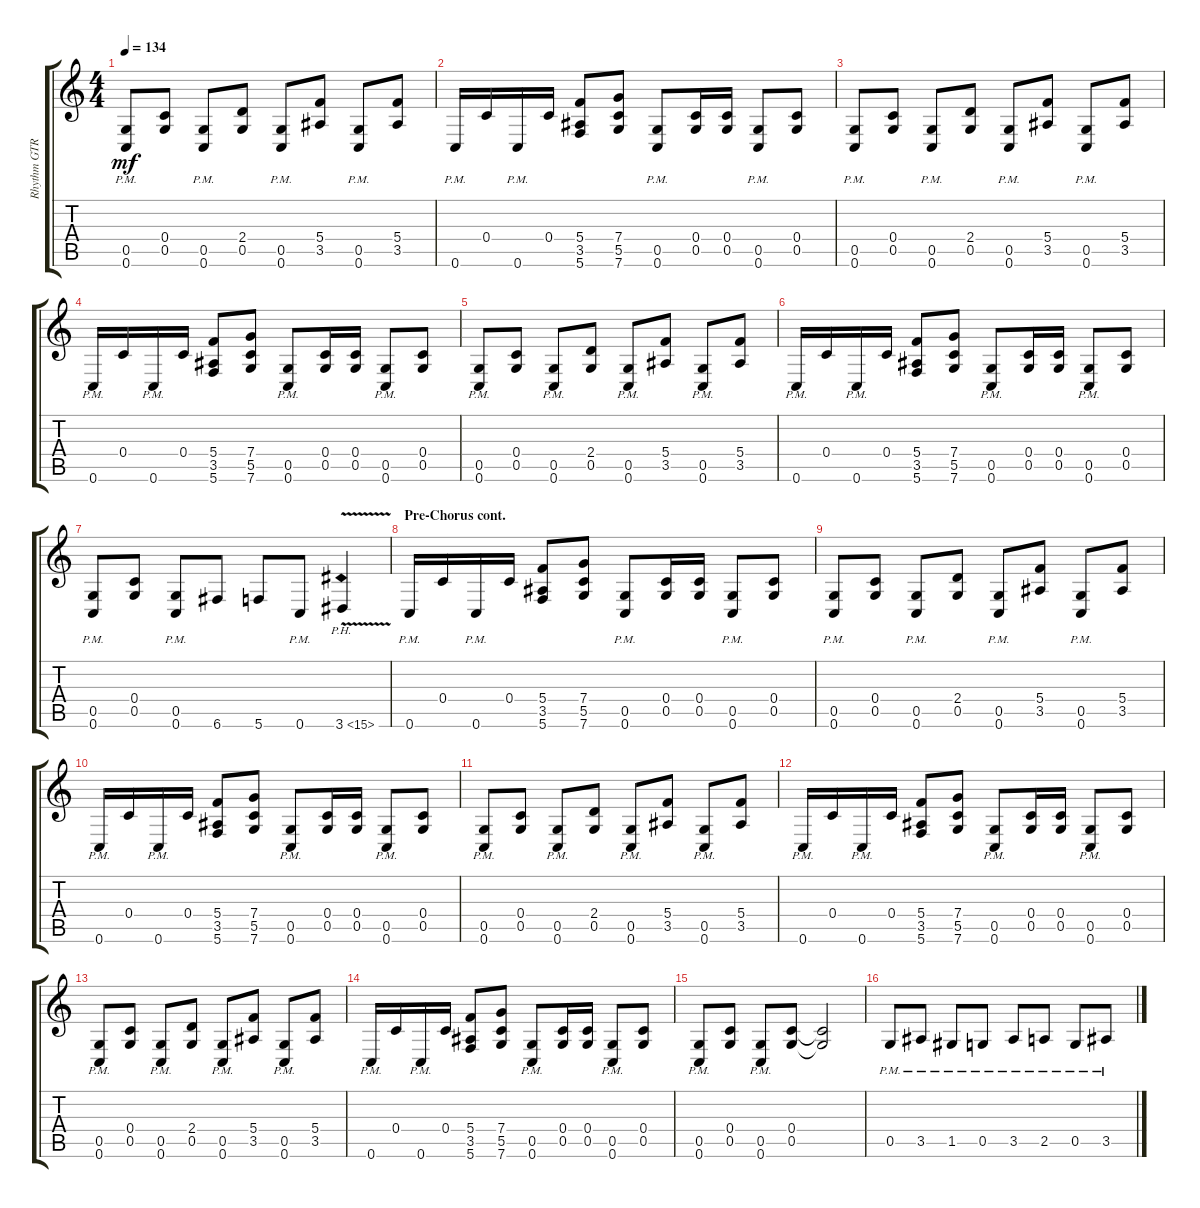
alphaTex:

\track ("Rhythm GTR 2" "Rhythm GTR") {instrument distortionguitar}
\staff {score tabs}
\tuning (D4 A3 F3 C3 G2 C2) {hide}
\ts (4 4)
\tempo 134
\clef g2
\ks aminor
(0.5{pm} 0.6{pm}).8{dy mf} (0.4 0.5).8 (0.5{pm} 0.6{pm}).8 (2.4 0.5).8 (0.5{pm} 0.6{pm}).8 (5.4 3.5).8 (0.5{pm} 0.6{pm}).8 (5.4 3.5).8 |
0.6{pm}.16 0.4.16 0.6{pm}.16 0.4.16 (5.4 3.5 5.6).8 (7.4 5.5 7.6).8 (0.5{pm} 0.6{pm}).8 (0.4 0.5).16 (0.4 0.5).16 (0.5{pm} 0.6{pm}).8 (0.4 0.5).8 |
(0.5{pm} 0.6{pm}).8 (0.4 0.5).8 (0.5{pm} 0.6{pm}).8 (2.4 0.5).8 (0.5{pm} 0.6{pm}).8 (5.4 3.5).8 (0.5{pm} 0.6{pm}).8 (5.4 3.5).8 |
0.6{pm}.16 0.4.16 0.6{pm}.16 0.4.16 (5.4 3.5 5.6).8 (7.4 5.5 7.6).8 (0.5{pm} 0.6{pm}).8 (0.4 0.5).16 (0.4 0.5).16 (0.5{pm} 0.6{pm}).8 (0.4 0.5).8 |
(0.5{pm} 0.6{pm}).8 (0.4 0.5).8 (0.5{pm} 0.6{pm}).8 (2.4 0.5).8 (0.5{pm} 0.6{pm}).8 (5.4 3.5).8 (0.5{pm} 0.6{pm}).8 (5.4 3.5).8 |
0.6{pm}.16 0.4.16 0.6{pm}.16 0.4.16 (5.4 3.5 5.6).8 (7.4 5.5 7.6).8 (0.5{pm} 0.6{pm}).8 (0.4 0.5).16 (0.4 0.5).16 (0.5{pm} 0.6{pm}).8 (0.4 0.5).8 |
(0.5{pm} 0.6{pm}).8 (0.4 0.5).8 (0.5{pm} 0.6{pm}).8 6.6.8 5.6.8 0.6{pm}.8 3.6{ph 12 v}.4 |
\section ("" "Pre-Chorus cont.")
0.6{pm}.16 0.4.16 0.6{pm}.16 0.4.16 (5.4 3.5 5.6).8 (7.4 5.5 7.6).8 (0.5{pm} 0.6{pm}).8 (0.4 0.5).16 (0.4 0.5).16 (0.5{pm} 0.6{pm}).8 (0.4 0.5).8 |
(0.5{pm} 0.6{pm}).8 (0.4 0.5).8 (0.5{pm} 0.6{pm}).8 (2.4 0.5).8 (0.5{pm} 0.6{pm}).8 (5.4 3.5).8 (0.5{pm} 0.6{pm}).8 (5.4 3.5).8 |
0.6{pm}.16 0.4.16 0.6{pm}.16 0.4.16 (5.4 3.5 5.6).8 (7.4 5.5 7.6).8 (0.5{pm} 0.6{pm}).8 (0.4 0.5).16 (0.4 0.5).16 (0.5{pm} 0.6{pm}).8 (0.4 0.5).8 |
(0.5{pm} 0.6{pm}).8 (0.4 0.5).8 (0.5{pm} 0.6{pm}).8 (2.4 0.5).8 (0.5{pm} 0.6{pm}).8 (5.4 3.5).8 (0.5{pm} 0.6{pm}).8 (5.4 3.5).8 |
0.6{pm}.16 0.4.16 0.6{pm}.16 0.4.16 (5.4 3.5 5.6).8 (7.4 5.5 7.6).8 (0.5{pm} 0.6{pm}).8 (0.4 0.5).16 (0.4 0.5).16 (0.5{pm} 0.6{pm}).8 (0.4 0.5).8 |
(0.5{pm} 0.6{pm}).8 (0.4 0.5).8 (0.5{pm} 0.6{pm}).8 (2.4 0.5).8 (0.5{pm} 0.6{pm}).8 (5.4 3.5).8 (0.5{pm} 0.6{pm}).8 (5.4 3.5).8 |
0.6{pm}.16 0.4.16 0.6{pm}.16 0.4.16 (5.4 3.5 5.6).8 (7.4 5.5 7.6).8 (0.5{pm} 0.6{pm}).8 (0.4 0.5).16 (0.4 0.5).16 (0.5{pm} 0.6{pm}).8 (0.4 0.5).8 |
(0.5{pm} 0.6{pm}).8 (0.4 0.5).8 (0.5{pm} 0.6{pm}).8 (0.4 0.5).8 (0.4{t} 0.5{t}).2 |
0.5{pm}.8 3.5{pm}.8 1.5{pm}.8 0.5{pm}.8 3.5{pm}.8 2.5{pm}.8 0.5{pm}.8 3.5{pm}.8
